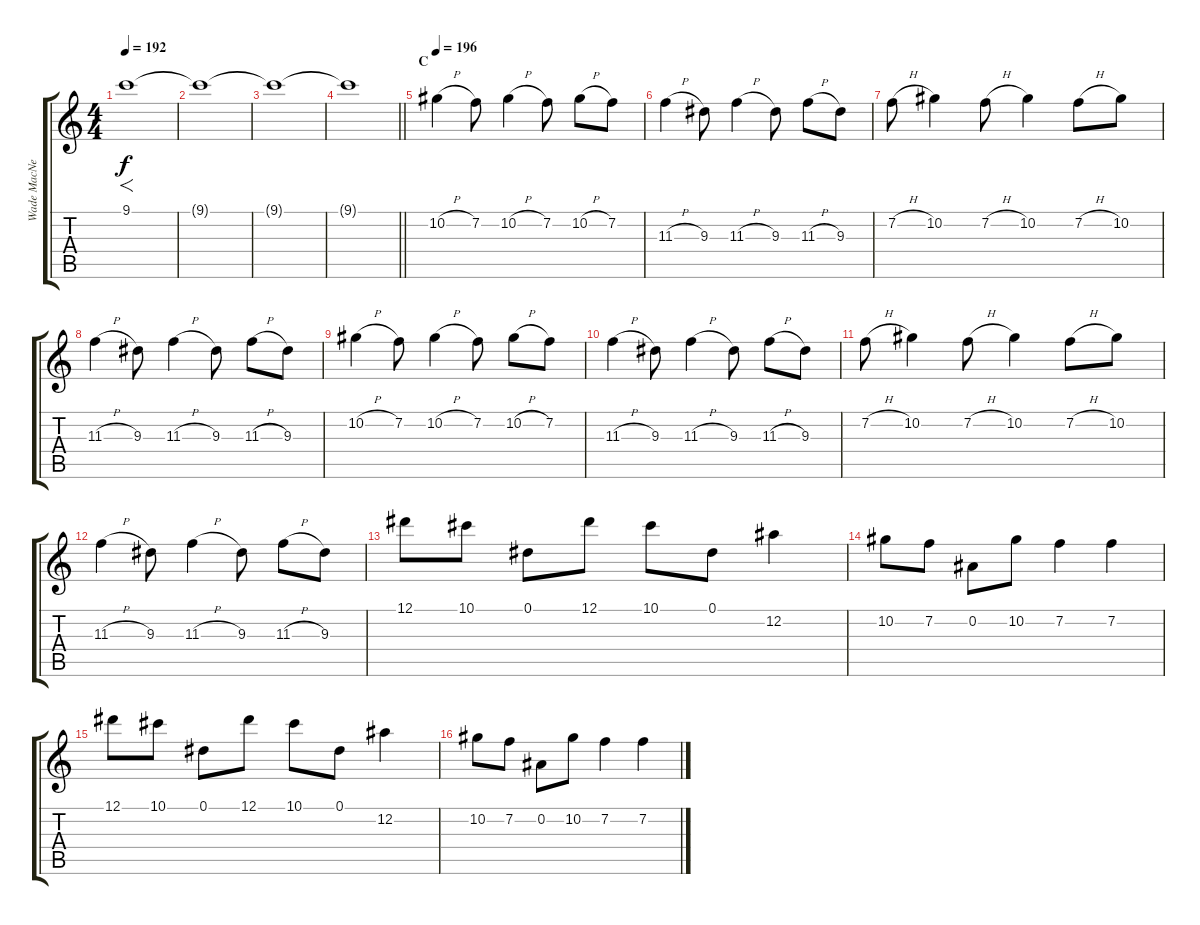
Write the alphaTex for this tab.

\track ("Wade MacNeil" "Wade MacNe") {instrument overdrivenguitar}
\staff {score tabs}
\tuning (Eb4 Bb3 Gb3 Db3 Ab2 Eb2) {hide}
\ts (4 4)
\tempo 192
\clef g2
\ks c
9.1.1{f dy f} |
9.1{t}.1 |
9.1{t}.1 |
\barLineRight lightlight
9.1{t}.1 |
\section ("" "C")
\tempo 196
10.2{h}.4 7.2.8 10.2{h}.4 7.2.8 10.2{h}.8 7.2.8 |
11.3{h}.4 9.3.8 11.3{h}.4 9.3.8 11.3{h}.8 9.3.8 |
7.2{h}.8 10.2.4 7.2{h}.8 10.2.4 7.2{h}.8 10.2.8 |
11.3{h}.4 9.3.8 11.3{h}.4 9.3.8 11.3{h}.8 9.3.8 |
10.2{h}.4 7.2.8 10.2{h}.4 7.2.8 10.2{h}.8 7.2.8 |
11.3{h}.4 9.3.8 11.3{h}.4 9.3.8 11.3{h}.8 9.3.8 |
7.2{h}.8 10.2.4 7.2{h}.8 10.2.4 7.2{h}.8 10.2.8 |
11.3{h}.4 9.3.8 11.3{h}.4 9.3.8 11.3{h}.8 9.3.8 |
12.1.8 10.1.8 0.1.8 12.1.8 10.1.8 0.1.8 12.2.4 |
10.2.8 7.2.8 0.2.8 10.2.8 7.2.4 7.2.4 |
12.1.8 10.1.8 0.1.8 12.1.8 10.1.8 0.1.8 12.2.4 |
10.2.8 7.2.8 0.2.8 10.2.8 7.2.4 7.2.4
